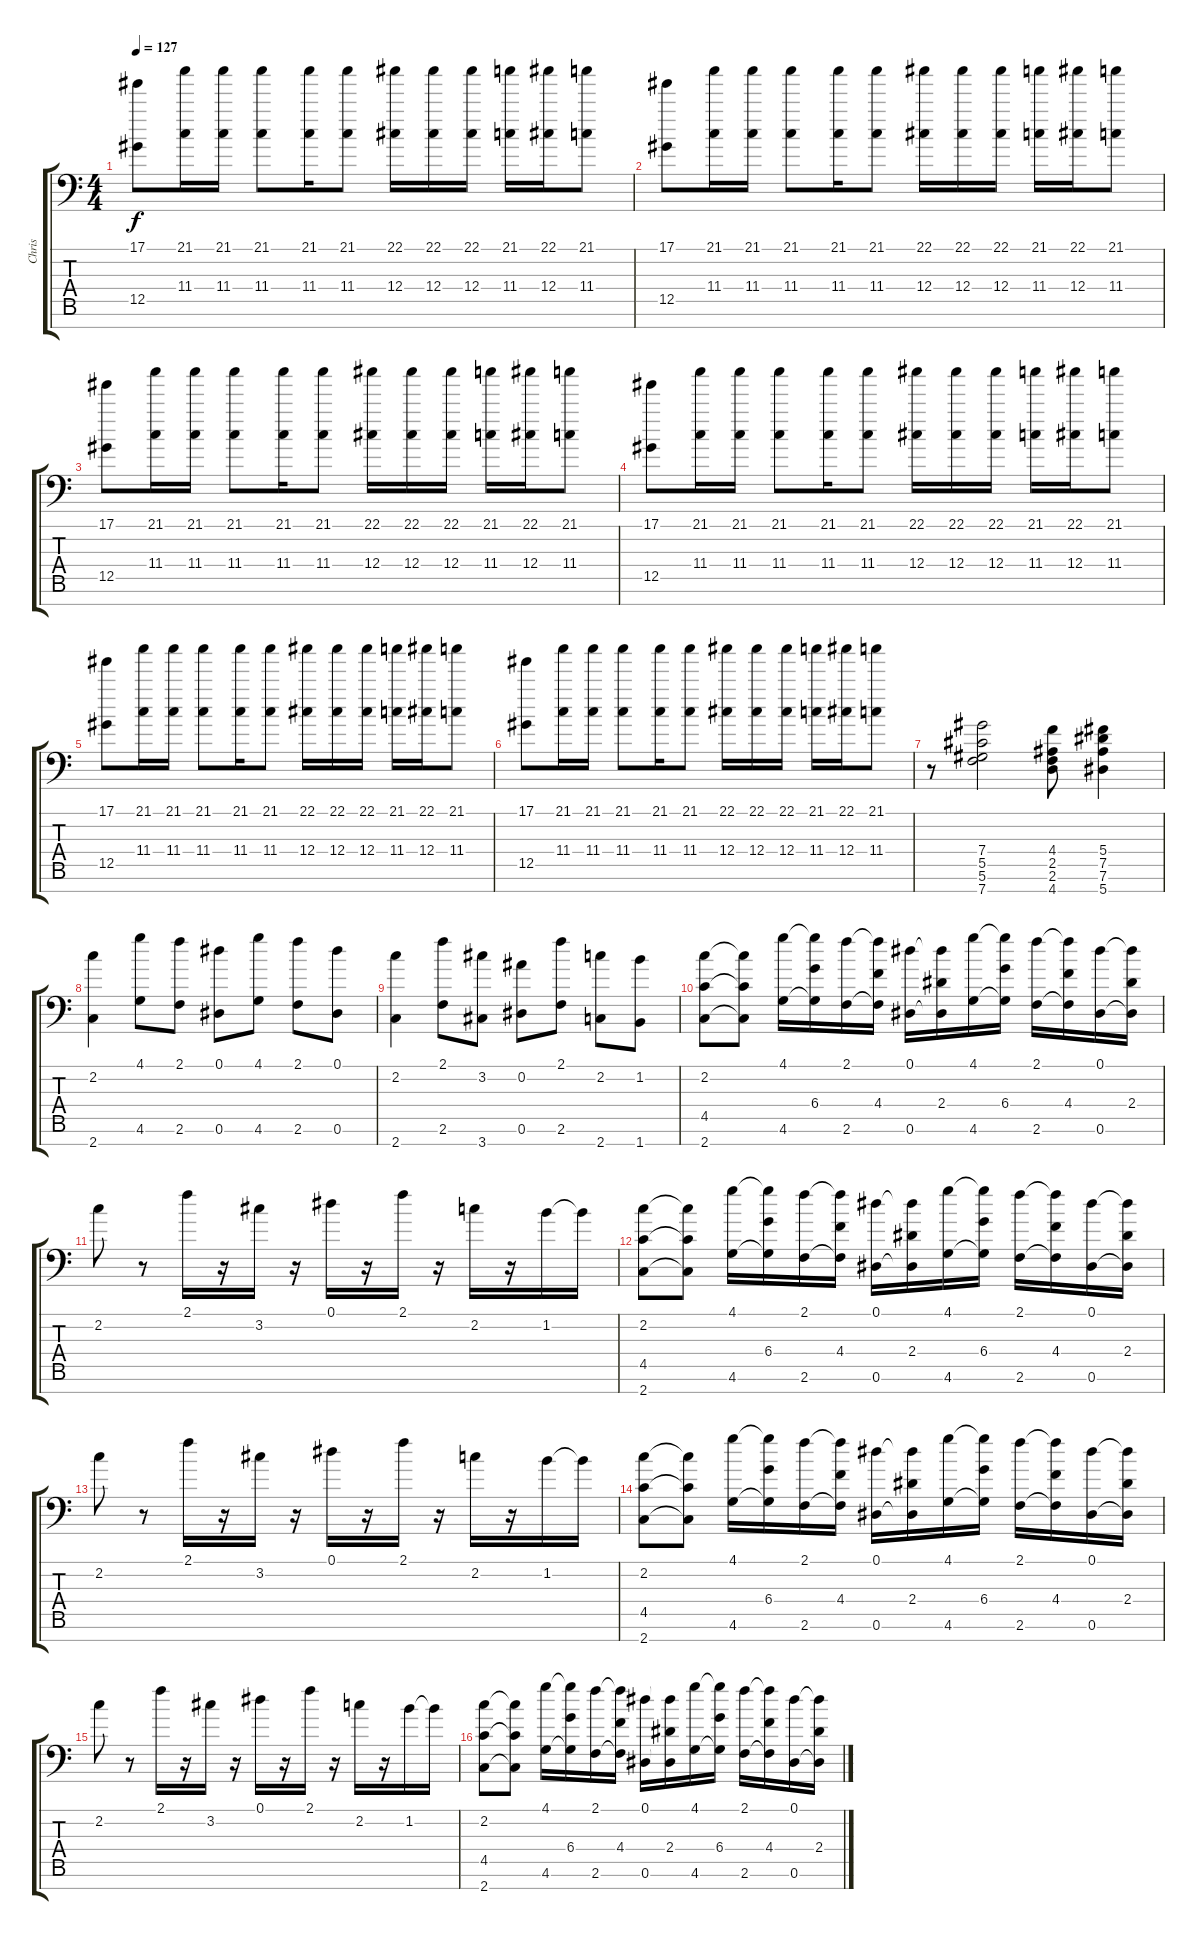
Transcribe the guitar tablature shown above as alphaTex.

\track ("Chris" "Chris") {instrument overdrivenguitar}
\staff {score tabs}
\tuning (Eb4 Bb3 Gb3 Db3 Ab2 Eb2 Bb1) {hide}
\ts (4 4)
\tempo 127
\clef f4
\ks c
(17.1 12.5).8{dy f} (21.1 11.4).16 (21.1 11.4).16 (21.1 11.4).8 (21.1 11.4).16 (21.1 11.4).8 (22.1 12.4).16 (22.1 12.4).16 (22.1 12.4).16 (21.1 11.4).16 (22.1 12.4).16 (21.1 11.4).8 |
(17.1 12.5).8 (21.1 11.4).16 (21.1 11.4).16 (21.1 11.4).8 (21.1 11.4).16 (21.1 11.4).8 (22.1 12.4).16 (22.1 12.4).16 (22.1 12.4).16 (21.1 11.4).16 (22.1 12.4).16 (21.1 11.4).8 |
(17.1 12.5).8 (21.1 11.4).16 (21.1 11.4).16 (21.1 11.4).8 (21.1 11.4).16 (21.1 11.4).8 (22.1 12.4).16 (22.1 12.4).16 (22.1 12.4).16 (21.1 11.4).16 (22.1 12.4).16 (21.1 11.4).8 |
(17.1 12.5).8 (21.1 11.4).16 (21.1 11.4).16 (21.1 11.4).8 (21.1 11.4).16 (21.1 11.4).8 (22.1 12.4).16 (22.1 12.4).16 (22.1 12.4).16 (21.1 11.4).16 (22.1 12.4).16 (21.1 11.4).8 |
(17.1 12.5).8 (21.1 11.4).16 (21.1 11.4).16 (21.1 11.4).8 (21.1 11.4).16 (21.1 11.4).8 (22.1 12.4).16 (22.1 12.4).16 (22.1 12.4).16 (21.1 11.4).16 (22.1 12.4).16 (21.1 11.4).8 |
(17.1 12.5).8 (21.1 11.4).16 (21.1 11.4).16 (21.1 11.4).8 (21.1 11.4).16 (21.1 11.4).8 (22.1 12.4).16 (22.1 12.4).16 (22.1 12.4).16 (21.1 11.4).16 (22.1 12.4).16 (21.1 11.4).8 |
r.8 (7.4 5.5 5.6 7.7).2 (4.4 2.5 2.6 4.7).8 (5.4 7.5 7.6 5.7).4 |
(2.2 2.7).4 (4.1 4.6).8 (2.1 2.6).8 (0.1 0.6).8 (4.1 4.6).8 (2.1 2.6).8 (0.1 0.6).8 |
(2.2 2.7).4 (2.1 2.6).8 (3.2 3.7).8 (0.2 0.6).8 (2.1 2.6).8 (2.2 2.7).8 (1.2 1.7).8 |
(2.2 4.5 2.7).8 (2.2{t} 4.5{t} 2.7{t}).8 (4.1 4.6).16 (4.1{t} 6.4 4.6{t}).16 (2.1 2.6).16 (2.1{t} 4.4 2.6{t}).16 (0.1 0.6).16 (0.1{t} 2.4 0.6{t}).16 (4.1 4.6).16 (4.1{t} 6.4 4.6{t}).16 (2.1 2.6).16 (2.1{t} 4.4 2.6{t}).16 (0.1 0.6).16 (0.1{t} 2.4 0.6{t}).16 |
2.2.8 r.8 2.1.16 r.16 3.2.16 r.16 0.1.16 r.16 2.1.16 r.16 2.2.16 r.16 1.2.16 1.2{t}.16 |
(2.2 4.5 2.7).8 (2.2{t} 4.5{t} 2.7{t}).8 (4.1 4.6).16 (4.1{t} 6.4 4.6{t}).16 (2.1 2.6).16 (2.1{t} 4.4 2.6{t}).16 (0.1 0.6).16 (0.1{t} 2.4 0.6{t}).16 (4.1 4.6).16 (4.1{t} 6.4 4.6{t}).16 (2.1 2.6).16 (2.1{t} 4.4 2.6{t}).16 (0.1 0.6).16 (0.1{t} 2.4 0.6{t}).16 |
2.2.8 r.8 2.1.16 r.16 3.2.16 r.16 0.1.16 r.16 2.1.16 r.16 2.2.16 r.16 1.2.16 1.2{t}.16 |
(2.2 4.5 2.7).8 (2.2{t} 4.5{t} 2.7{t}).8 (4.1 4.6).16 (4.1{t} 6.4 4.6{t}).16 (2.1 2.6).16 (2.1{t} 4.4 2.6{t}).16 (0.1 0.6).16 (0.1{t} 2.4 0.6{t}).16 (4.1 4.6).16 (4.1{t} 6.4 4.6{t}).16 (2.1 2.6).16 (2.1{t} 4.4 2.6{t}).16 (0.1 0.6).16 (0.1{t} 2.4 0.6{t}).16 |
2.2.8 r.8 2.1.16 r.16 3.2.16 r.16 0.1.16 r.16 2.1.16 r.16 2.2.16 r.16 1.2.16 1.2{t}.16 |
(2.2 4.5 2.7).8 (2.2{t} 4.5{t} 2.7{t}).8 (4.1 4.6).16 (4.1{t} 6.4 4.6{t}).16 (2.1 2.6).16 (2.1{t} 4.4 2.6{t}).16 (0.1 0.6).16 (0.1{t} 2.4 0.6{t}).16 (4.1 4.6).16 (4.1{t} 6.4 4.6{t}).16 (2.1 2.6).16 (2.1{t} 4.4 2.6{t}).16 (0.1 0.6).16 (0.1{t} 2.4 0.6{t}).16
